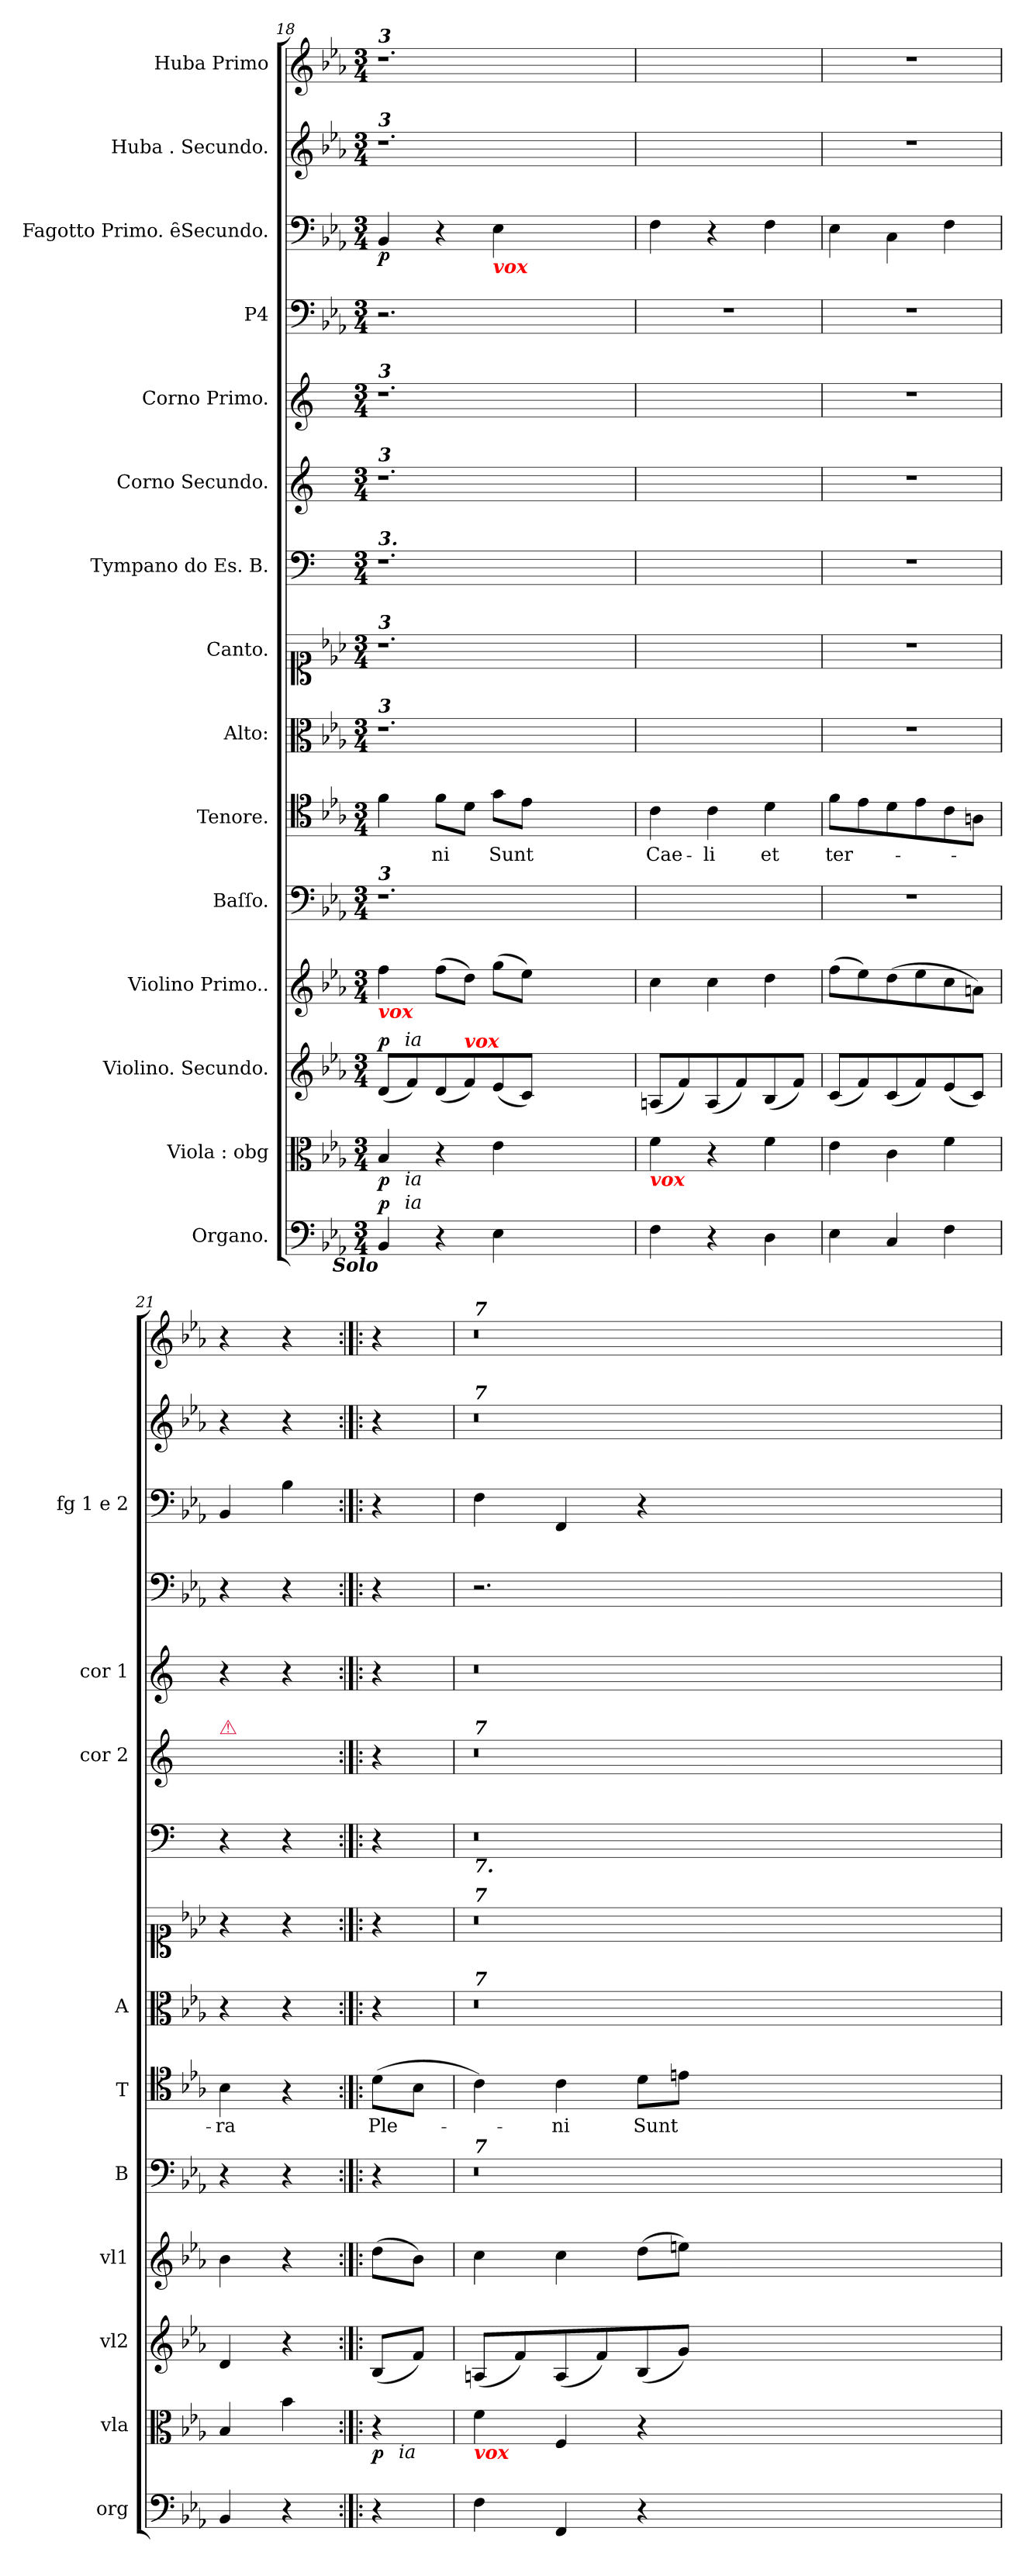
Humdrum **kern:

**kern	**dynam	**kern	**dynam	**kern	**dynam	**kern	**kern	**kern	**text	**kern	**kern	**kern	**kern	**kern	**kern	**kern	**dynam	**kern	**kern
*part15	*part15	*part14	*part14	*part13	*part13	*part12	*part11	*part10	*part10	*part9	*part8	*part7	*part6	*part5	*part4	*part3	*part3	*part2	*part1
*staff15	*staff15	*staff14	*staff14	*staff13	*staff13	*staff12	*staff11	*staff10	*staff10	*staff9	*staff8	*staff7	*staff6	*staff5	*staff4	*staff3	*staff3	*staff2	*staff1
*I"Organo.	*	*I"Viola : obg	*	*I"Violino. Secundo.	*	*I"Violino Primo..	*I"Baſſo.	*I"Tenore.	*	*I"Alto:	*I"Canto.	*I"Tympano do Es. B.	*I"Corno Secundo.	*I"Corno Primo.	*I"P4	*I"Fagotto Primo. ȇSecundo.	*	*I"Huba . Secundo.	*I"Huba Primo
*I'org	*	*I'vla	*	*I'vl2	*	*I'vl1	*I'B	*I'T	*	*I'A	*	*	*I'cor 2	*I'cor 1	*	*I'fg 1 e 2	*	*	*
*clefF4	*	*clefC3	*	*clefG2	*	*clefG2	*clefF4	*clefC4	*	*clefC3	*clefC1	*clefF4	*clefG2	*clefG2	*clefF4	*clefF4	*	*clefG2	*clefG2
*	*	*	*	*	*	*	*	*	*	*	*	*ITrd1c1	*ITrd5c9	*ITrd5c9	*	*	*	*	*
*k[b-e-a-]	*	*k[b-e-a-]	*	*k[b-e-a-]	*	*k[b-e-a-]	*k[b-e-a-]	*k[b-e-a-]	*	*k[b-e-a-]	*k[b-e-a-]	*k[f#c#g#d#a#]	*k[b-e-a-]	*k[b-e-a-]	*k[b-e-a-]	*k[b-e-a-]	*	*k[b-e-a-]	*k[b-e-a-]
*E-:	*	*E-:	*	*E-:	*	*E-:	*E-:	*E-:	*	*E-:	*E-:	*	*	*	*E-:	*E-:	*	*E-:	*E-:
*M3/4	*	*M3/4	*	*M3/4	*	*M3/4	*M3/4	*M3/4	*	*M3/4	*M3/4	*M3/4	*M3/4	*M3/4	*M3/4	*M3/4	*	*M3/4	*M3/4
=18	=18	=18	=18	=18	=18	=18	=18	=18	=18	=18	=18	=18	=18	=18	=18	=18	=18	=18	=18
!	!	!	!	!	!	!	!	!	!	!	!	!	!	!	!	!	!	!	!LO:TX:a:Bi:t=3
!	!	!	!	!	!	!	!	!	!	!	!	!	!	!	!	!	!	!LO:TX:a:Bi:t=3	!
!	!	!	!	!	!	!	!	!	!	!	!	!	!	!LO:TX:a:Bi:t=3	!	!	!	!	!
!	!	!	!	!	!	!	!	!	!	!	!	!	!LO:TX:a:Bi:t=3	!	!	!	!	!	!
!	!	!	!	!	!	!	!	!	!	!	!	!LO:TX:a:Bi:t=3.	!	!	!	!	!	!	!
!	!	!	!	!	!	!	!	!	!	!	!LO:TX:a:Bi:t=3	!	!	!	!	!	!	!	!
!	!	!	!	!	!	!	!	!	!	!LO:TX:a:Bi:t=3	!	!	!	!	!	!	!	!	!
!	!	!	!	!	!	!	!LO:TX:a:Bi:t=3	!	!	!	!	!	!	!	!	!	!	!	!
!	!	!	!	!	!	!LO:TX:b:Bi:color=red:t=vox	!	!	!	!	!	!	!	!	!	!	!	!	!
!LO:TX:b:Bi:rj:t=Solo	!	!	!	!	!	!	!	!	!	!	!	!	!	!	!	!	!	!	!
!	!LO:DY:a:t=%s ia	!	!LO:DY:b:t=%s ia	!	!LO:DY:a:t=%s ia	!	!	!	!	!	!	!	!	!	!	!	!	!	!
4BB-/	p	4B-/	p	(<8d/L	p	4ff\	1.r	4f\	.	1.r	1.r	1.r	1.r	1.r	2.r	4BB-/	p	1.r	1.r
.	.	.	.	8f/)	.	.	.	.	.	.	.	.	.	.	.	.	.	.	.
4r	.	4r	.	(<8d/	.	(>8ff\L	.	8f\L	-ni	.	.	.	.	.	.	4r	.	.	.
!	!	!	!	!LO:TX:a:Bi:color=red:t=vox	!	!	!	!	!	!	!	!	!	!	!	!	!	!	!
.	.	.	.	8f/)	.	8dd\J)	.	8d\J	.	.	.	.	.	.	.	.	.	.	.
!	!	!	!	!	!	!	!	!	!	!	!	!	!	!	!	!LO:TX:b:Bi:color=red:t=vox	!	!	!
4E-\	.	4e-\	.	(<8e-/	.	(>8gg\L	.	8g\L	Sunt	.	.	.	.	.	.	4E-\	.	.	.
.	.	.	.	8c/J)	.	8ee-\J)	.	8e-\J	.	.	.	.	.	.	.	.	.	.	.
2.ryy	.	2.ryy	.	2.ryy	.	2.ryy	.	2.ryy	.	.	.	.	.	.	2.ryy	2.ryy	.	.	.
=19	=19	=19	=19	=19	=19	=19	=19	=19	=19	=19	=19	=19	=19	=19	=19	=19	=19	=19	=19
!	!	!LO:TX:b:Bi:color=red:t=vox	!	!	!	!	!	!	!	!	!	!	!	!	!	!	!	!	!
4F\	.	4f\	.	(<8An/L	.	4cc\	2.ryy	4c\	Cae-	2.ryy	2.ryy	2.ryy	2.ryy	2.ryy	2.r	4F\	.	2.ryy	2.ryy
.	.	.	.	8f/)	.	.	.	.	.	.	.	.	.	.	.	.	.	.	.
4r	.	4r	.	(<8A/	.	4cc\	.	4c\	-li	.	.	.	.	.	.	4r	.	.	.
.	.	.	.	8f/)	.	.	.	.	.	.	.	.	.	.	.	.	.	.	.
4D\	.	4f\	.	(<8B-/	.	4dd\	.	4d\	et	.	.	.	.	.	.	4F\	.	.	.
.	.	.	.	8f/J)	.	.	.	.	.	.	.	.	.	.	.	.	.	.	.
=20	=20	=20	=20	=20	=20	=20	=20	=20	=20	=20	=20	=20	=20	=20	=20	=20	=20	=20	=20
4E-\	.	4e-\	.	(<8c/L	.	(>8ff\L	2.r	8f\L	ter-	2.r	2.r	2.r	2.r	2.r	2.r	4E-\	.	2.r	2.r
.	.	.	.	8f/)	.	8ee-\)	.	8e-\	.	.	.	.	.	.	.	.	.	.	.
4C/	.	4c\	.	(<8c/	.	(>8dd\	.	8d\	.	.	.	.	.	.	.	4C\	.	.	.
.	.	.	.	8f/)	.	8ee-\	.	8e-\	.	.	.	.	.	.	.	.	.	.	.
4F\	.	4f\	.	(<8e-/	.	8cc\	.	8c\	.	.	.	.	.	.	.	4F\	.	.	.
.	.	.	.	8c/J)	.	8an\J)	.	8An\J	.	.	.	.	.	.	.	.	.	.	.
=21	=21	=21	=21	=21	=21	=21	=21	=21	=21	=21	=21	=21	=21	=21	=21	=21	=21	=21	=21
!	!	!	!	!	!	!	!	!	!	!	!	!	!LO:TX:a:color=crimson:t=⚠	!	!	!	!	!	!
4BB-/	.	4B-/	.	4d/	.	4b-\	4r	4B-\	-ra	4r	4r	4r	4ryy	4r	4r	4BB-/	.	4r	4r
4r	.	4b-\	.	4r	.	4r	4r	4r	.	4r	4r	4r	4ryy	4r	4r	4B-\	.	4r	4r
=:|!|:	=:|!|:	=:|!|:	=:|!|:	=:|!|:	=:|!|:	=:|!|:	=:|!|:	=:|!|:	=:|!|:	=:|!|:	=:|!|:	=:|!|:	=:|!|:	=:|!|:	=:|!|:	=:|!|:	=:|!|:	=:|!|:	=:|!|:
!	!	!	!LO:DY:b:t=%s ia	!	!	!	!	!	!	!	!	!	!	!	!	!	!	!	!
4r	.	4r	p	(<8B-/L	.	(8dd\L	4r	(>8d\L	Ple-	4r	4r	4r	4r	4r	4r	4r	.	4r	4r
.	.	.	.	8f/J)	.	8b-\J)	.	8B-\J	.	.	.	.	.	.	.	.	.	.	.
=22	=22	=22	=22	=22	=22	=22	=22	=22	=22	=22	=22	=22	=22	=22	=22	=22	=22	=22	=22
!	!	!	!	!	!	!	!	!	!	!	!	!	!	!	!	!	!	!	!LO:TX:a:Bi:t=7
!	!	!	!	!	!	!	!	!	!	!	!	!	!	!	!	!	!	!LO:TX:a:Bi:t=7	!
!	!	!	!	!	!	!	!	!	!	!	!	!	!LO:TX:a:Bi:t=7	!	!	!	!	!	!
!	!	!	!	!	!	!	!	!	!	!	!	!LO:TX:b:Bi:t=7.	!	!	!	!	!	!	!
!	!	!	!	!	!	!	!	!	!	!	!LO:TX:a:Bi:t=7	!	!	!	!	!	!	!	!
!	!	!	!	!	!	!	!	!	!	!LO:TX:a:Bi:t=7	!	!	!	!	!	!	!	!	!
!	!	!	!	!	!	!	!LO:TX:a:Bi:t=7	!	!	!	!	!	!	!	!	!	!	!	!
!	!	!LO:TX:b:Bi:color=red:t=vox	!	!	!	!	!	!	!	!	!	!	!	!	!	!	!	!	!
4F\	.	4f\	.	(<8An/L	.	4cc\	0.r	4c\)	.	0.r	0.r	0.r	0.r	0.r	2.r	4F\	.	0.r	0.r
.	.	.	.	8f/)	.	.	.	.	.	.	.	.	.	.	.	.	.	.	.
4FF/	.	4F/	.	(<8A/	.	4cc\	.	4c\	-ni	.	.	.	.	.	.	4FF/	.	.	.
.	.	.	.	8f/)	.	.	.	.	.	.	.	.	.	.	.	.	.	.	.
4r	.	4r	.	(<8B-/	.	(>8dd\L	.	8d\L	Sunt	.	.	.	.	.	.	4r	.	.	.
.	.	.	.	8g/J)	.	8een\J)	.	8en\J	.	.	.	.	.	.	.	.	.	.	.
0ryy	.	0ryy	.	0ryy	.	0ryy	.	0ryy	.	.	.	.	.	.	0ryy	0ryy	.	.	.
4ryy	.	4ryy	.	4ryy	.	4ryy	.	4ryy	.	.	.	.	.	.	4ryy	4ryy	.	.	.
=	=	=	=	=	=	=	=	=	=	=	=	=	=	=	=	=	=	=	=
*-	*-	*-	*-	*-	*-	*-	*-	*-	*-	*-	*-	*-	*-	*-	*-	*-	*-	*-	*-
